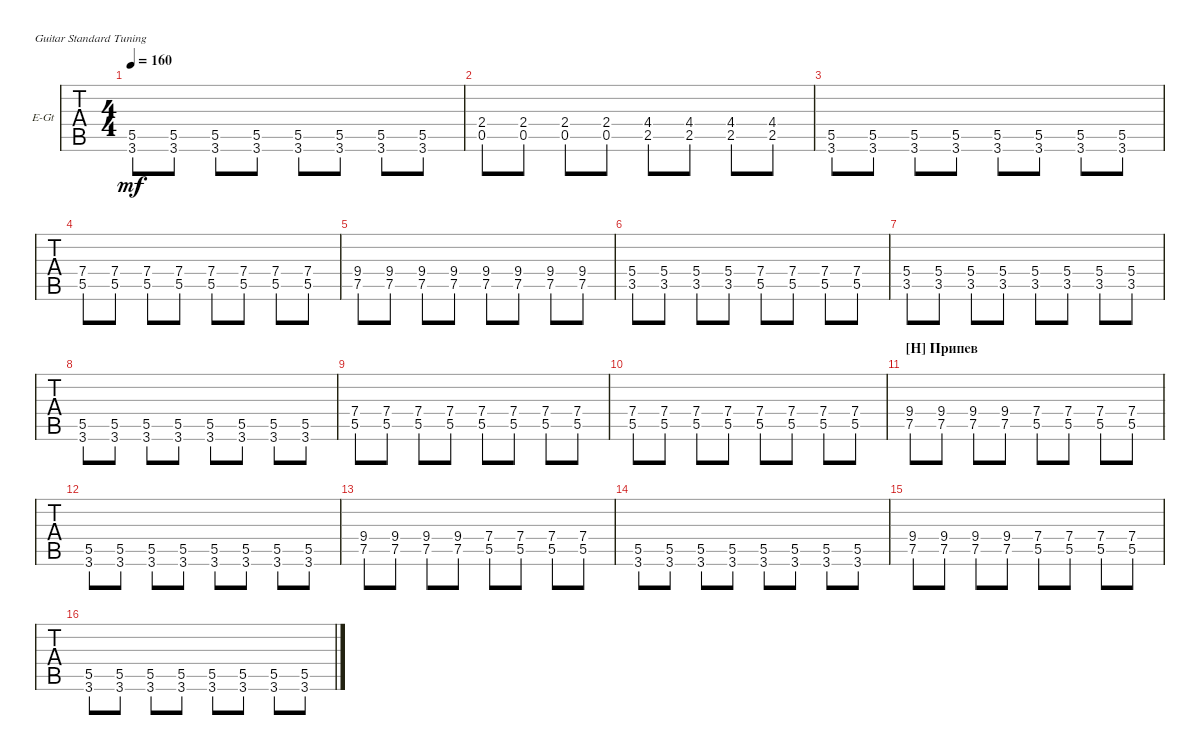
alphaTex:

\bracketExtendMode groupsimilarinstruments
\firstSystemTrackNameOrientation horizontal
\otherSystemsTrackNameOrientation horizontal
\track ("Electric Guitar" "E-Gt") {instrument distortionguitar}
\staff {tabs}
\tuning (E4 B3 G3 D3 A2 E2)
\ts (4 4)
\tempo 160
\clef g2
\scale
0.333333
\ks c
(3.6 5.5).8{dy mf} (3.6 5.5).8 (3.6 5.5).8 (3.6 5.5).8 (3.6 5.5).8 (3.6 5.5).8 (3.6 5.5).8 (3.6 5.5).8 |
\scale
0.333333 (0.5 2.4).8 (0.5 2.4).8 (0.5 2.4).8 (0.5 2.4).8 (2.5 4.4).8 (2.5 4.4).8 (2.5 4.4).8 (2.5 4.4).8 |
\scale
0.333333 (3.6 5.5).8 (3.6 5.5).8 (3.6 5.5).8 (3.6 5.5).8 (3.6 5.5).8 (3.6 5.5).8 (3.6 5.5).8 (3.6 5.5).8 |
\scale
0.333333 (5.5 7.4).8 (5.5 7.4).8 (5.5 7.4).8 (5.5 7.4).8 (5.5 7.4).8 (5.5 7.4).8 (5.5 7.4).8 (5.5 7.4).8 |
\scale
0.333333 (7.5 9.4).8 (7.5 9.4).8 (7.5 9.4).8 (7.5 9.4).8 (7.5 9.4).8 (7.5 9.4).8 (7.5 9.4).8 (7.5 9.4).8 |
\scale
0.333333 (3.5 5.4).8 (3.5 5.4).8 (3.5 5.4).8 (3.5 5.4).8 (5.5 7.4).8 (5.5 7.4).8 (5.5 7.4).8 (5.5 7.4).8 |
\scale
0.333333 (3.5 5.4).8 (3.5 5.4).8 (3.5 5.4).8 (3.5 5.4).8 (3.5 5.4).8 (3.5 5.4).8 (3.5 5.4).8 (3.5 5.4).8 |
\scale
0.333333 (3.6 5.5).8 (3.6 5.5).8 (3.6 5.5).8 (3.6 5.5).8 (3.6 5.5).8 (3.6 5.5).8 (3.6 5.5).8 (3.6 5.5).8 |
\scale
0.333333 (5.5 7.4).8 (5.5 7.4).8 (5.5 7.4).8 (5.5 7.4).8 (5.5 7.4).8 (5.5 7.4).8 (5.5 7.4).8 (5.5 7.4).8 |
\scale
0.333333 (5.5 7.4).8 (5.5 7.4).8 (5.5 7.4).8 (5.5 7.4).8 (5.5 7.4).8 (5.5 7.4).8 (5.5 7.4).8 (5.5 7.4).8 |
\section ("H" "Припев")
\scale
0.333333 (7.5 9.4).8 (7.5 9.4).8 (7.5 9.4).8 (7.5 9.4).8 (5.5 7.4).8 (5.5 7.4).8 (5.5 7.4).8 (5.5 7.4).8 |
\scale
0.333333 (3.6 5.5).8 (3.6 5.5).8 (3.6 5.5).8 (3.6 5.5).8 (3.6 5.5).8 (3.6 5.5).8 (3.6 5.5).8 (3.6 5.5).8 |
\scale
0.333333 (7.5 9.4).8 (7.5 9.4).8 (7.5 9.4).8 (7.5 9.4).8 (5.5 7.4).8 (5.5 7.4).8 (5.5 7.4).8 (5.5 7.4).8 |
\scale
0.333333 (3.6 5.5).8 (3.6 5.5).8 (3.6 5.5).8 (3.6 5.5).8 (3.6 5.5).8 (3.6 5.5).8 (3.6 5.5).8 (3.6 5.5).8 |
\scale
0.333333 (7.5 9.4).8 (7.5 9.4).8 (7.5 9.4).8 (7.5 9.4).8 (5.5 7.4).8 (5.5 7.4).8 (5.5 7.4).8 (5.5 7.4).8 |
\scale
0.333333 (3.6 5.5).8 (3.6 5.5).8 (3.6 5.5).8 (3.6 5.5).8 (3.6 5.5).8 (3.6 5.5).8 (3.6 5.5).8 (3.6 5.5).8
